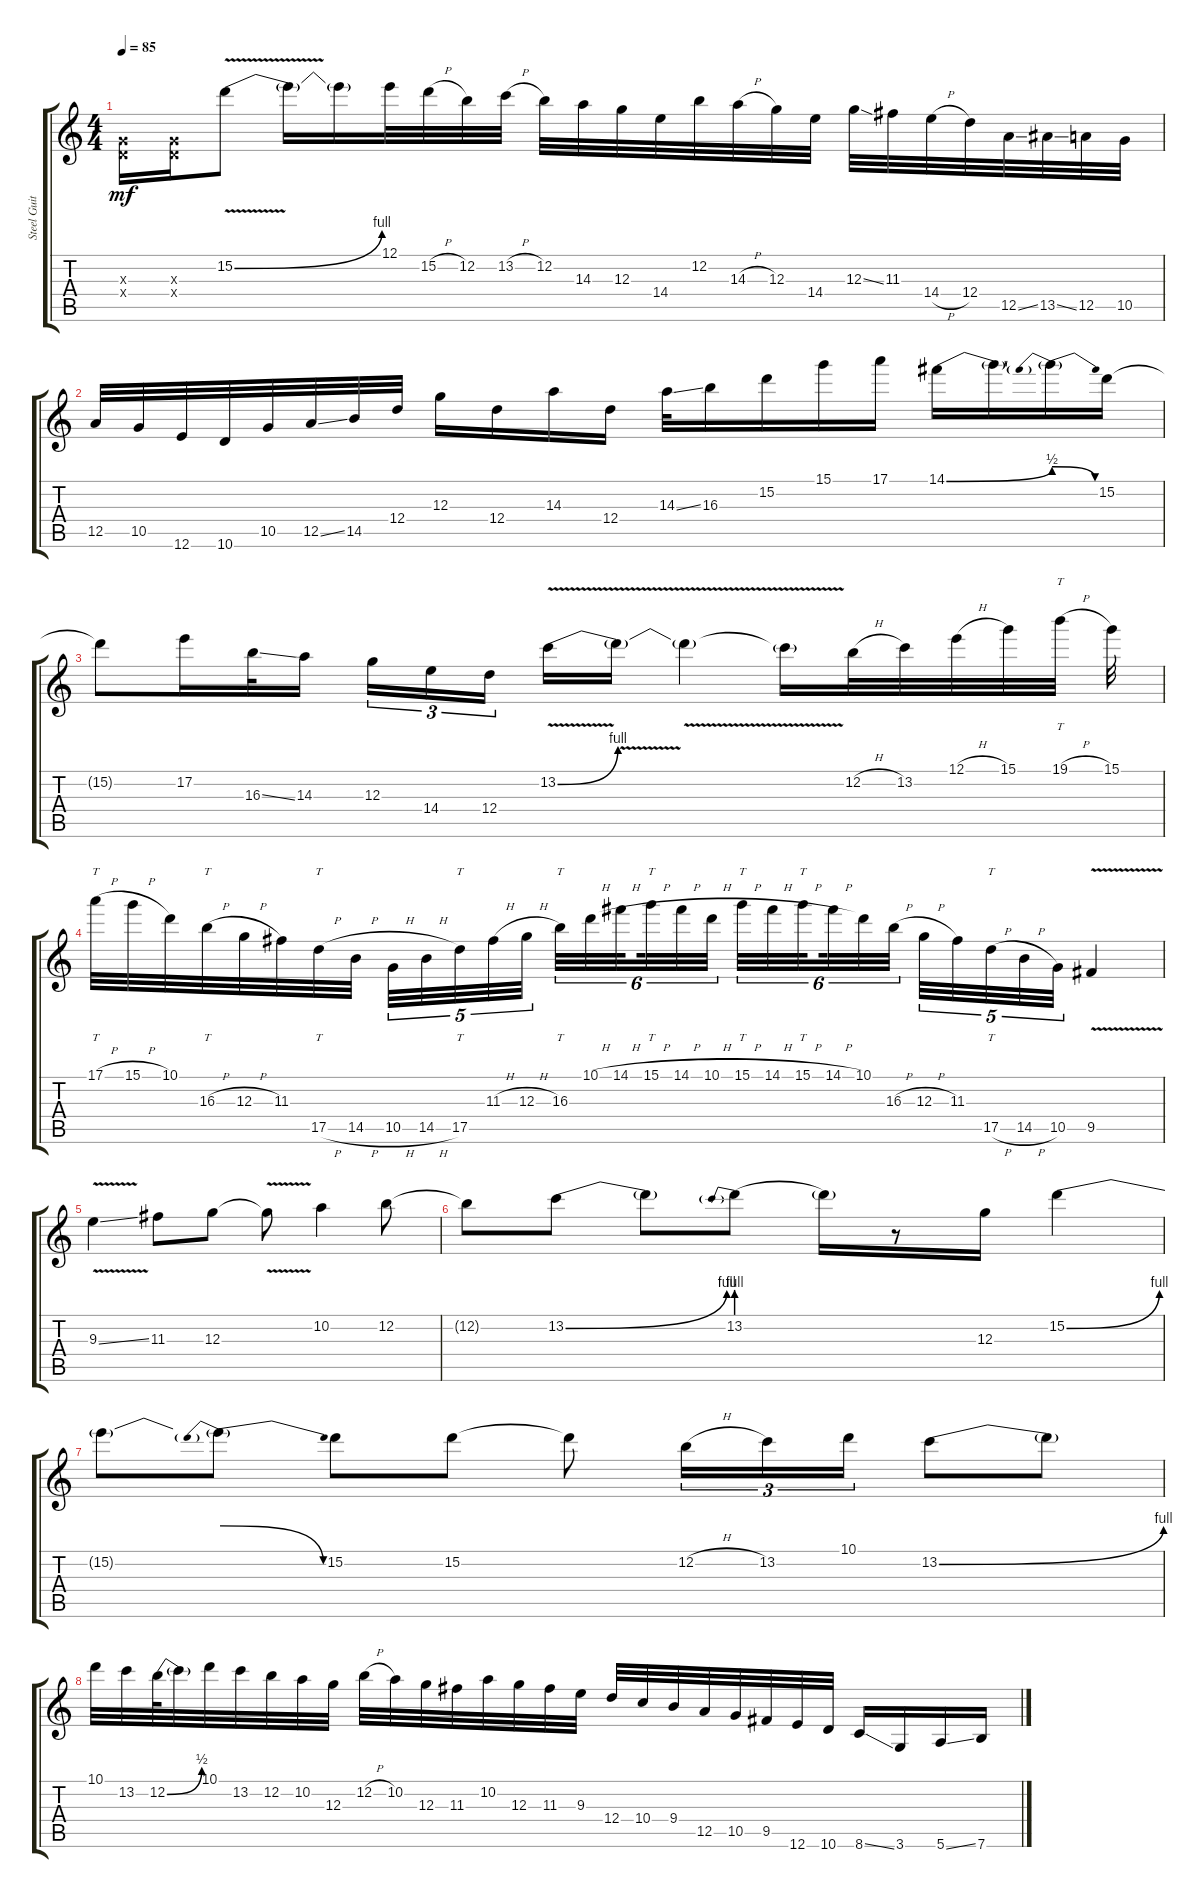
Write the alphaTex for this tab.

\track ("Steel Guitar" "Steel Guit") {instrument overdrivenguitar}
\staff {score tabs}
\tuning (E4 B3 G3 D3 A2 E2) {hide}
\ts (4 4)
\tempo 85
\clef g2
\ks c
(0.3{x} 0.4{x}).16{dy mf} (0.3{x} 0.4{x}).16 15.2{be (bend 0 0 60 4) v}.8 15.2{t}.16 15.2{t}.16 12.1.32 15.2{h}.32 12.2.32 13.2{h}.32 12.2.32 14.3.32 12.3.32 14.4.32 12.2.32 14.3{h}.32 12.3.32 14.4.32 12.3{ss}.32 11.3.32 14.4{h}.32 12.4.32 12.5{ss}.32 13.5{ss}.32 12.5.32 10.5.32 |
12.5.32 10.5.32 12.6.32 10.6.32 10.5.32 12.5{ss}.32 14.5.32 12.4.32 12.3.16 12.4.16 14.3.16 12.4.16 14.3{ss}.32 16.3.16 15.2.16 15.1.16 17.1.16 14.1{be (bend 0 0 60 2)}.16 14.1{t}.16 14.1{be (prebendrelease 0 2 60 0) t}.16 15.2.16 |
15.2{t}.8 17.2.16 16.3{ss}.32 14.3.16 12.3.16{tu (3 2)} 14.4.16{tu (3 2)} 12.4.16{tu (3 2) beam splitsecondary} 13.2{be (bend 0 0 60 4) v}.16 13.2{v t}.16 13.2{v t}.4 13.2{t}.16 12.2{h}.32 13.2.32 12.1{h}.32 15.1.32 19.1{h}.32{tt} 15.1.32 |
17.1{h}.32{tt} 15.1{h}.32 10.1.32 16.3{h}.32{tt} 12.3{h}.32 11.3.32 17.5{h}.32{tt} 14.5{h}.32 10.5{h}.32{tu (5 4)} 14.5{h}.32{tu (5 4)} 17.5.32{tt tu (5 4)} 11.3{h}.32{tu (5 4)} 12.3{h}.32{tu (5 4) beam splitsecondary} 16.3.32{tt tu (6 4)} 10.1{h}.32{tu (6 4)} 14.1{h}.32{tu (6 4) beam splitsecondary} 15.1{h}.32{tt tu (6 4)} 14.1{h}.32{tu (6 4)} 10.1{h}.32{tu (6 4)} 15.1{h}.32{tt tu (6 4)} 14.1{h}.32{tu (6 4)} 15.1{h}.32{tt tu (6 4) beam splitsecondary} 14.1{h}.32{tu (6 4)} 10.1.32{tu (6 4)} 16.3{h}.32{tu (6 4) beam splitsecondary} 12.3{h}.32{tu (5 4)} 11.3.32{tu (5 4)} 17.5{h}.32{tt tu (5 4)} 14.5{h}.32{tu (5 4)} 10.5.32{tu (5 4)} 9.5{v}.4 |
9.3{v ss}.4 11.3.8 12.3.8 12.3{v t}.8 10.2.4 12.2.8 |
12.2{t}.8 13.2{be (bend 0 0 60 4)}.8 13.2{t}.8 13.2{be (prebend 0 4 60 4)}.8 13.2{t}.16 r.8 12.3.16 15.2{be (bend 0 0 60 4)}.4 |
15.2{t}.8 15.2{be (prebendrelease 0 4 60 0) t}.8 15.2.8 15.2.8 15.2{t}.8 12.2{h}.16{tu (3 2)} 13.2.16{tu (3 2)} 10.1.16{tu (3 2)} 13.2{be (bend 0 0 60 4)}.8 13.2{t}.8 |
10.1.32 13.2.32 12.2{be (bend 0 0 60 2)}.64 12.2{t}.32 10.1.32 13.2.32 12.2.32 10.2.32 12.3.32 12.2{h}.32 10.2.32 12.3.32 11.3.32 10.2.32 12.3.32 11.3.32 9.3.32 12.4.32 10.4.32 9.4.32 12.5.32 10.5.32 9.5.32 12.6.32 10.6.32 8.6{ss}.16 3.6.16 5.6{ss}.16 7.6.16
